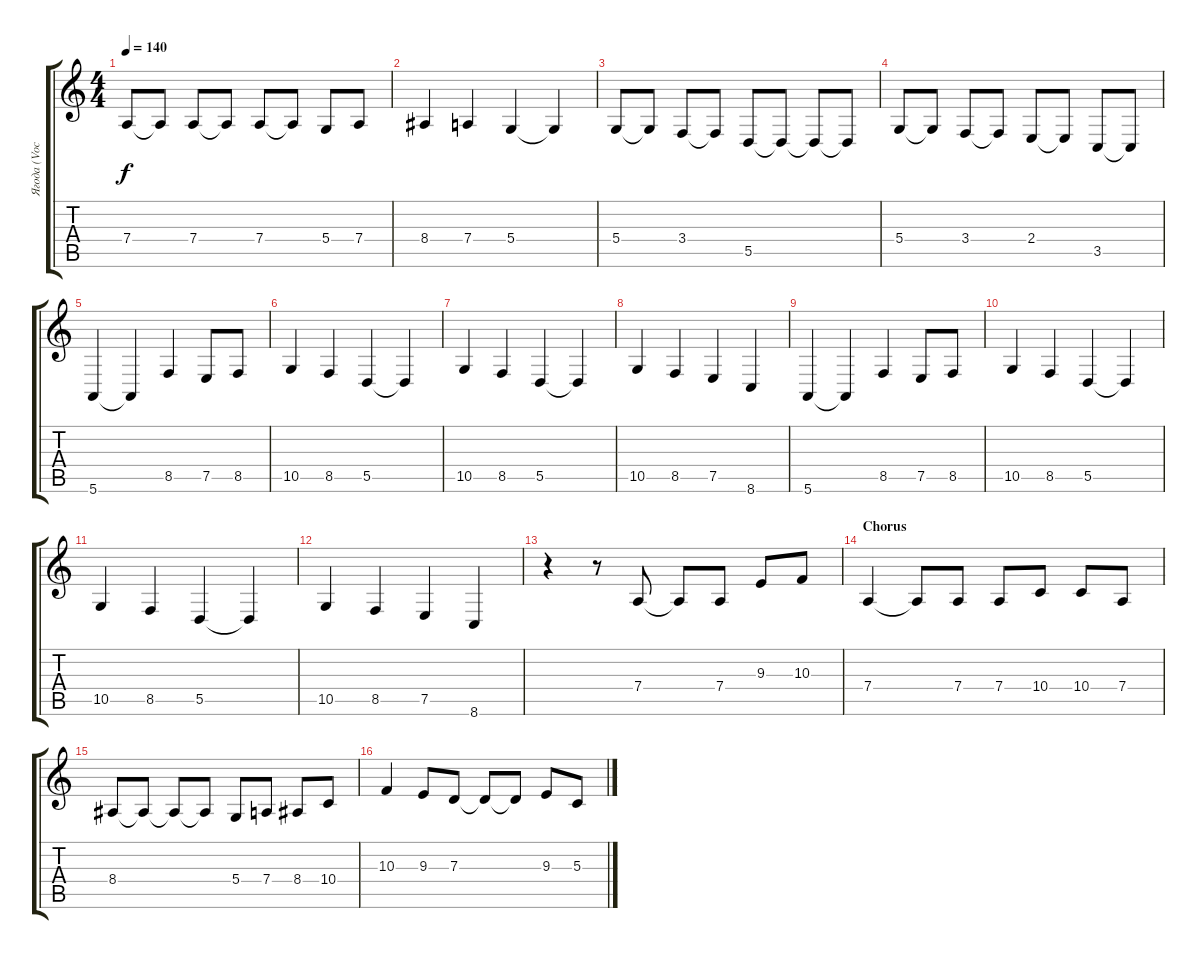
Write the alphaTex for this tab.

\track ("Ягода (Vocal 2)" "Ягода (Voc") {instrument lead6voice}
\staff {score tabs}
\tuning (E4 B3 G3 D3 A2 E2) {hide}
\ts (4 4)
\tempo 140
\clef g2
\ks c
7.4.8{dy f} 7.4{t}.8 7.4.8 7.4{t}.8 7.4.8 7.4{t}.8 5.4.8 7.4.8 |
8.4.4 7.4.4 5.4.4 5.4{t}.4 |
5.4.8 5.4{t}.8 3.4.8 3.4{t}.8 5.5.8 5.5{t}.8 5.5{t}.8 5.5{t}.8 |
5.4.8 5.4{t}.8 3.4.8 3.4{t}.8 2.4.8 2.4{t}.8 3.5.8 3.5{t}.8 |
5.6.4 5.6{t}.4 8.5.4 7.5.8 8.5.8 |
10.5.4 8.5.4 5.5.4 5.5{t}.4 |
10.5.4 8.5.4 5.5.4 5.5{t}.4 |
10.5.4 8.5.4 7.5.4 8.6.4 |
5.6.4 5.6{t}.4 8.5.4 7.5.8 8.5.8 |
10.5.4 8.5.4 5.5.4 5.5{t}.4 |
10.5.4 8.5.4 5.5.4 5.5{t}.4 |
10.5.4 8.5.4 7.5.4 8.6.4 |
r.4 r.8 7.4.8 7.4{t}.8 7.4.8 9.3.8 10.3.8 |
\section ("" "Chorus")
7.4.4 7.4{t}.8 7.4.8 7.4.8 10.4.8 10.4.8 7.4.8 |
8.4.8 8.4{t}.8 8.4{t}.8 8.4{t}.8 5.4.8 7.4.8 8.4.8 10.4.8 |
10.3.4 9.3.8 7.3.8 7.3{t}.8 7.3{t}.8 9.3.8 5.3.8
